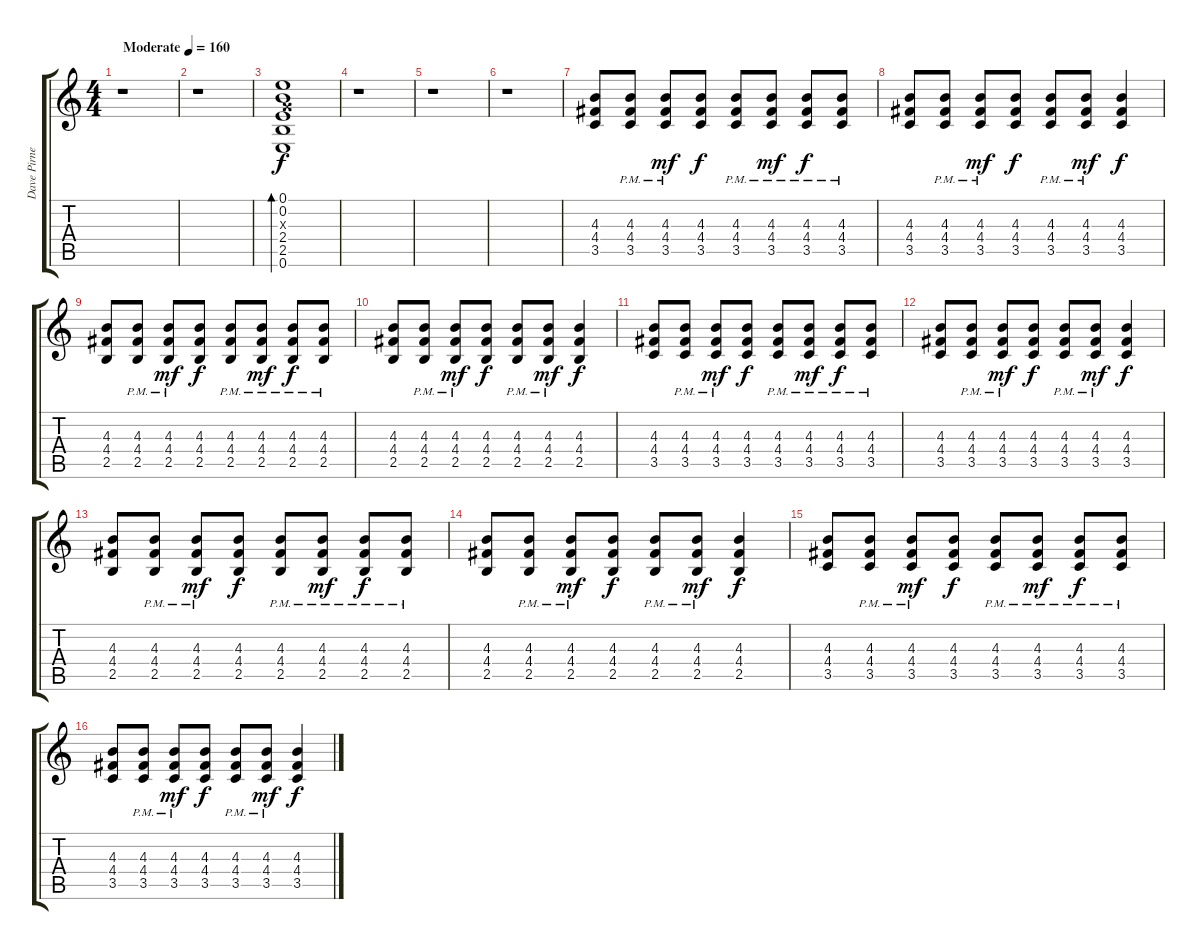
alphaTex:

\track ("Dave Pirner" "Dave Pirne") {instrument electricguitarclean}
\staff {score tabs}
\tuning (E4 B3 G3 D3 A2 E2) {hide}
\ts (4 4)
\tempo (160 "Moderate")
\clef g2
\ks c
r.1{dy f instrument electricguitarclean} |
r.1 |
(0.1 0.2 0.3{x} 2.4 2.5 0.6).1{bd 240} |
r.1 |
r.1 |
r.1 |
(4.3 4.4 3.5).8{instrument overdrivenguitar} (4.3{pm} 4.4{pm} 3.5{pm}).8 (4.3{pm} 4.4{pm} 3.5{pm}).8{dy mf} (4.3 4.4 3.5).8{dy f} (4.3{pm} 4.4{pm} 3.5{pm}).8 (4.3{pm} 4.4{pm} 3.5{pm}).8{dy mf} (4.3{pm} 4.4{pm} 3.5{pm}).8{dy f} (4.3{pm} 4.4{pm} 3.5{pm}).8 |
(4.3 4.4 3.5).8 (4.3{pm} 4.4{pm} 3.5{pm}).8 (4.3{pm} 4.4{pm} 3.5{pm}).8{dy mf} (4.3 4.4 3.5).8{dy f} (4.3{pm} 4.4{pm} 3.5{pm}).8 (4.3{pm} 4.4{pm} 3.5{pm}).8{dy mf} (4.3 4.4 3.5).4{dy f} |
(4.3 4.4 2.5).8 (4.3{pm} 4.4{pm} 2.5{pm}).8 (4.3{pm} 4.4{pm} 2.5{pm}).8{dy mf} (4.3 4.4 2.5).8{dy f} (4.3{pm} 4.4{pm} 2.5{pm}).8 (4.3{pm} 4.4{pm} 2.5{pm}).8{dy mf} (4.3{pm} 4.4{pm} 2.5{pm}).8{dy f} (4.3{pm} 4.4{pm} 2.5{pm}).8 |
(4.3 4.4 2.5).8 (4.3 4.4 2.5{pm}).8 (4.3 4.4 2.5{pm}).8{dy mf} (4.3 4.4 2.5).8{dy f} (4.3 4.4 2.5{pm}).8 (4.3 4.4 2.5{pm}).8{dy mf} (4.3 4.4 2.5).4{dy f} |
(4.3 4.4 3.5).8 (4.3{pm} 4.4{pm} 3.5{pm}).8 (4.3{pm} 4.4{pm} 3.5{pm}).8{dy mf} (4.3 4.4 3.5).8{dy f} (4.3{pm} 4.4{pm} 3.5{pm}).8 (4.3{pm} 4.4{pm} 3.5{pm}).8{dy mf} (4.3{pm} 4.4{pm} 3.5{pm}).8{dy f} (4.3{pm} 4.4{pm} 3.5{pm}).8 |
(4.3 4.4 3.5).8 (4.3{pm} 4.4{pm} 3.5{pm}).8 (4.3{pm} 4.4{pm} 3.5{pm}).8{dy mf} (4.3 4.4 3.5).8{dy f} (4.3{pm} 4.4{pm} 3.5{pm}).8 (4.3{pm} 4.4{pm} 3.5{pm}).8{dy mf} (4.3 4.4 3.5).4{dy f} |
(4.3 4.4 2.5).8 (4.3{pm} 4.4{pm} 2.5{pm}).8 (4.3{pm} 4.4{pm} 2.5{pm}).8{dy mf} (4.3 4.4 2.5).8{dy f} (4.3{pm} 4.4{pm} 2.5{pm}).8 (4.3{pm} 4.4{pm} 2.5{pm}).8{dy mf} (4.3{pm} 4.4{pm} 2.5{pm}).8{dy f} (4.3{pm} 4.4{pm} 2.5{pm}).8 |
(4.3 4.4 2.5).8 (4.3 4.4 2.5{pm}).8 (4.3 4.4 2.5{pm}).8{dy mf} (4.3 4.4 2.5).8{dy f} (4.3 4.4 2.5{pm}).8 (4.3 4.4 2.5{pm}).8{dy mf} (4.3 4.4 2.5).4{dy f} |
(4.3 4.4 3.5).8 (4.3{pm} 4.4{pm} 3.5{pm}).8 (4.3{pm} 4.4{pm} 3.5{pm}).8{dy mf} (4.3 4.4 3.5).8{dy f} (4.3{pm} 4.4{pm} 3.5{pm}).8 (4.3{pm} 4.4{pm} 3.5{pm}).8{dy mf} (4.3{pm} 4.4{pm} 3.5{pm}).8{dy f} (4.3{pm} 4.4{pm} 3.5{pm}).8 |
(4.3 4.4 3.5).8 (4.3{pm} 4.4{pm} 3.5{pm}).8 (4.3{pm} 4.4{pm} 3.5{pm}).8{dy mf} (4.3 4.4 3.5).8{dy f} (4.3{pm} 4.4{pm} 3.5{pm}).8 (4.3{pm} 4.4{pm} 3.5{pm}).8{dy mf} (4.3 4.4 3.5).4{dy f}
